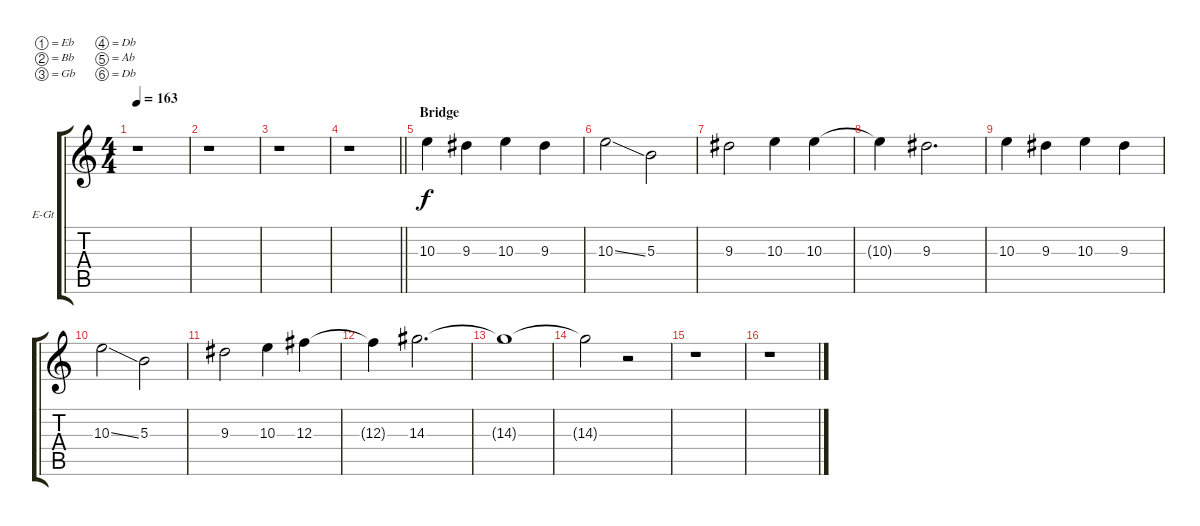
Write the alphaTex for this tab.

\bracketExtendMode groupsimilarinstruments
\firstSystemTrackNameOrientation horizontal
\otherSystemsTrackNameOrientation horizontal
\track ("Guitar 2" "E-Gt") {instrument distortionguitar}
\staff {score tabs}
\tuning (Eb4 Bb3 Gb3 Db3 Ab2 Db2)
\ts (4 4)
\tempo 163
\clef g2
\ks c
r.1{dy f} |
r.1 |
r.1 |
\barLineRight lightlight
r.1 |
\section ("" "Bridge")
10.3.4 9.3.4 10.3.4 9.3.4 |
10.3{ss}.2 5.3.2 |
9.3.2 10.3.4 10.3.4 |
10.3{t}.4 9.3.2{d} |
10.3.4 9.3.4 10.3.4 9.3.4 |
10.3{ss}.2 5.3.2 |
9.3.2 10.3.4 12.3.4 |
12.3{t}.4 14.3.2{d} |
14.3{t}.1 |
14.3{t}.2 r.2 |
r.1 |
r.1
